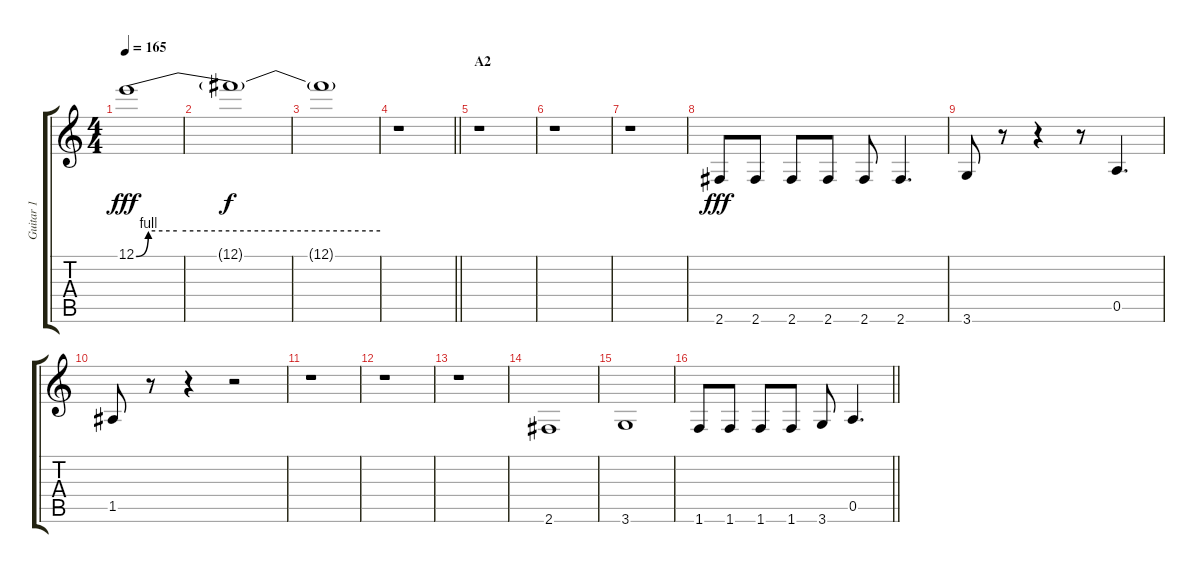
\track ("Guitar 1" "Guitar 1") {instrument distortionguitar}
\staff {score tabs}
\tuning (E4 B3 G3 D3 A2 E2) {hide}
\ts (4 4)
\tempo 165
\clef g2
\ks c
12.1{be (custom 0 0 3 4 10 4 30 4 60 4)}.1{dy fff} |
12.1{t}.1{dy f} |
12.1{t}.1 |
\barLineRight lightlight
r.1 |
\section ("" "A2")
r.1 |
r.1 |
r.1 |
2.6.8{dy fff} 2.6.8 2.6.8 2.6.8 2.6.8 2.6.4{d} |
3.6.8 r.8 r.4 r.8 0.5.4{d} |
1.5.8 r.8 r.4 r.2 |
r.1 |
r.1 |
r.1 |
2.6.1 |
3.6.1 |
\barLineRight lightlight
1.6.8 1.6.8 1.6.8 1.6.8 3.6.8 0.5.4{d}
